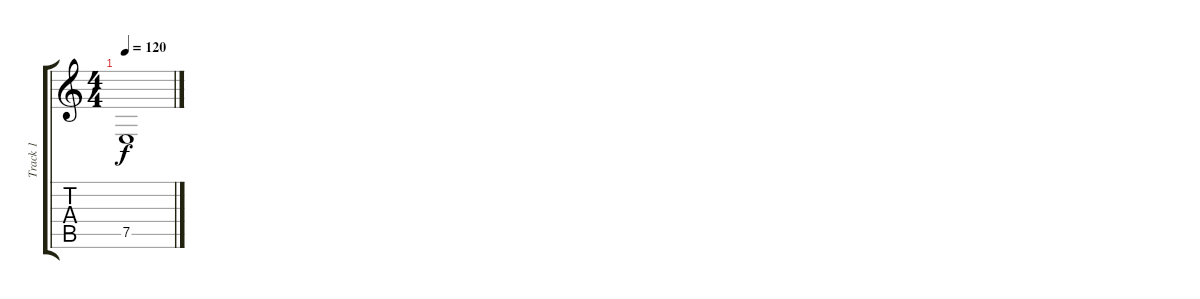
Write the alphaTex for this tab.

\track ("Track 1" "Track 1") {instrument trumpet}
\staff {score tabs}
\tuning (E4 B3 G3 D3 A2 E2) {hide}
\ts (4 4)
\tempo 120
\clef g2
\ks c
7.5{t}.1{dy f}
